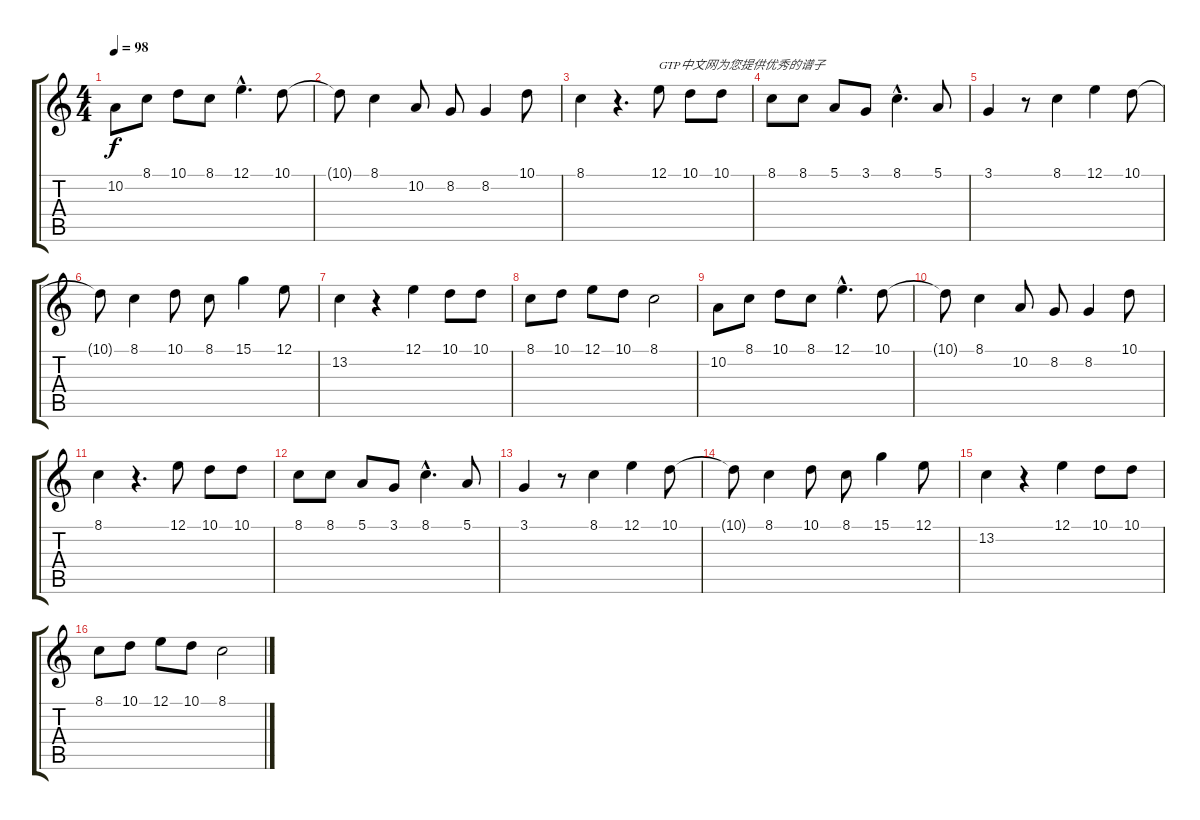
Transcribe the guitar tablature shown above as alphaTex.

\track "" {instrument lead1square}
\staff {score tabs}
\tuning (E4 B3 G3 D3 A2 E2) {hide}
\ts (4 4)
\tempo 98
\clef g2
\ks c
10.2.8{dy f instrument lead1square} 8.1.8 10.1.8 8.1.8 12.1{hac}.4{d} 10.1.8 |
10.1{t}.8 8.1.4 10.2.8 8.2.8 8.2.4 10.1.8 |
8.1.4 r.4{d} 12.1.8{txt "GTP中文网为您提供优秀的谱子"} 10.1.8 10.1.8 |
8.1.8 8.1.8 5.1.8 3.1.8 8.1{hac}.4{d} 5.1.8 |
3.1.4 r.8 8.1.4 12.1.4 10.1.8 |
10.1{t}.8 8.1.4 10.1.8 8.1.8 15.1.4 12.1.8 |
13.2.4 r.4 12.1.4 10.1.8 10.1.8 |
8.1.8 10.1.8 12.1.8 10.1.8 8.1.2 |
10.2.8 8.1.8 10.1.8 8.1.8 12.1{hac}.4{d} 10.1.8 |
10.1{t}.8 8.1.4 10.2.8 8.2.8 8.2.4 10.1.8 |
8.1.4 r.4{d} 12.1.8 10.1.8 10.1.8 |
8.1.8 8.1.8 5.1.8 3.1.8 8.1{hac}.4{d} 5.1.8 |
3.1.4 r.8 8.1.4 12.1.4 10.1.8 |
10.1{t}.8 8.1.4 10.1.8 8.1.8 15.1.4 12.1.8 |
13.2.4 r.4 12.1.4 10.1.8 10.1.8 |
8.1.8 10.1.8 12.1.8 10.1.8 8.1.2
